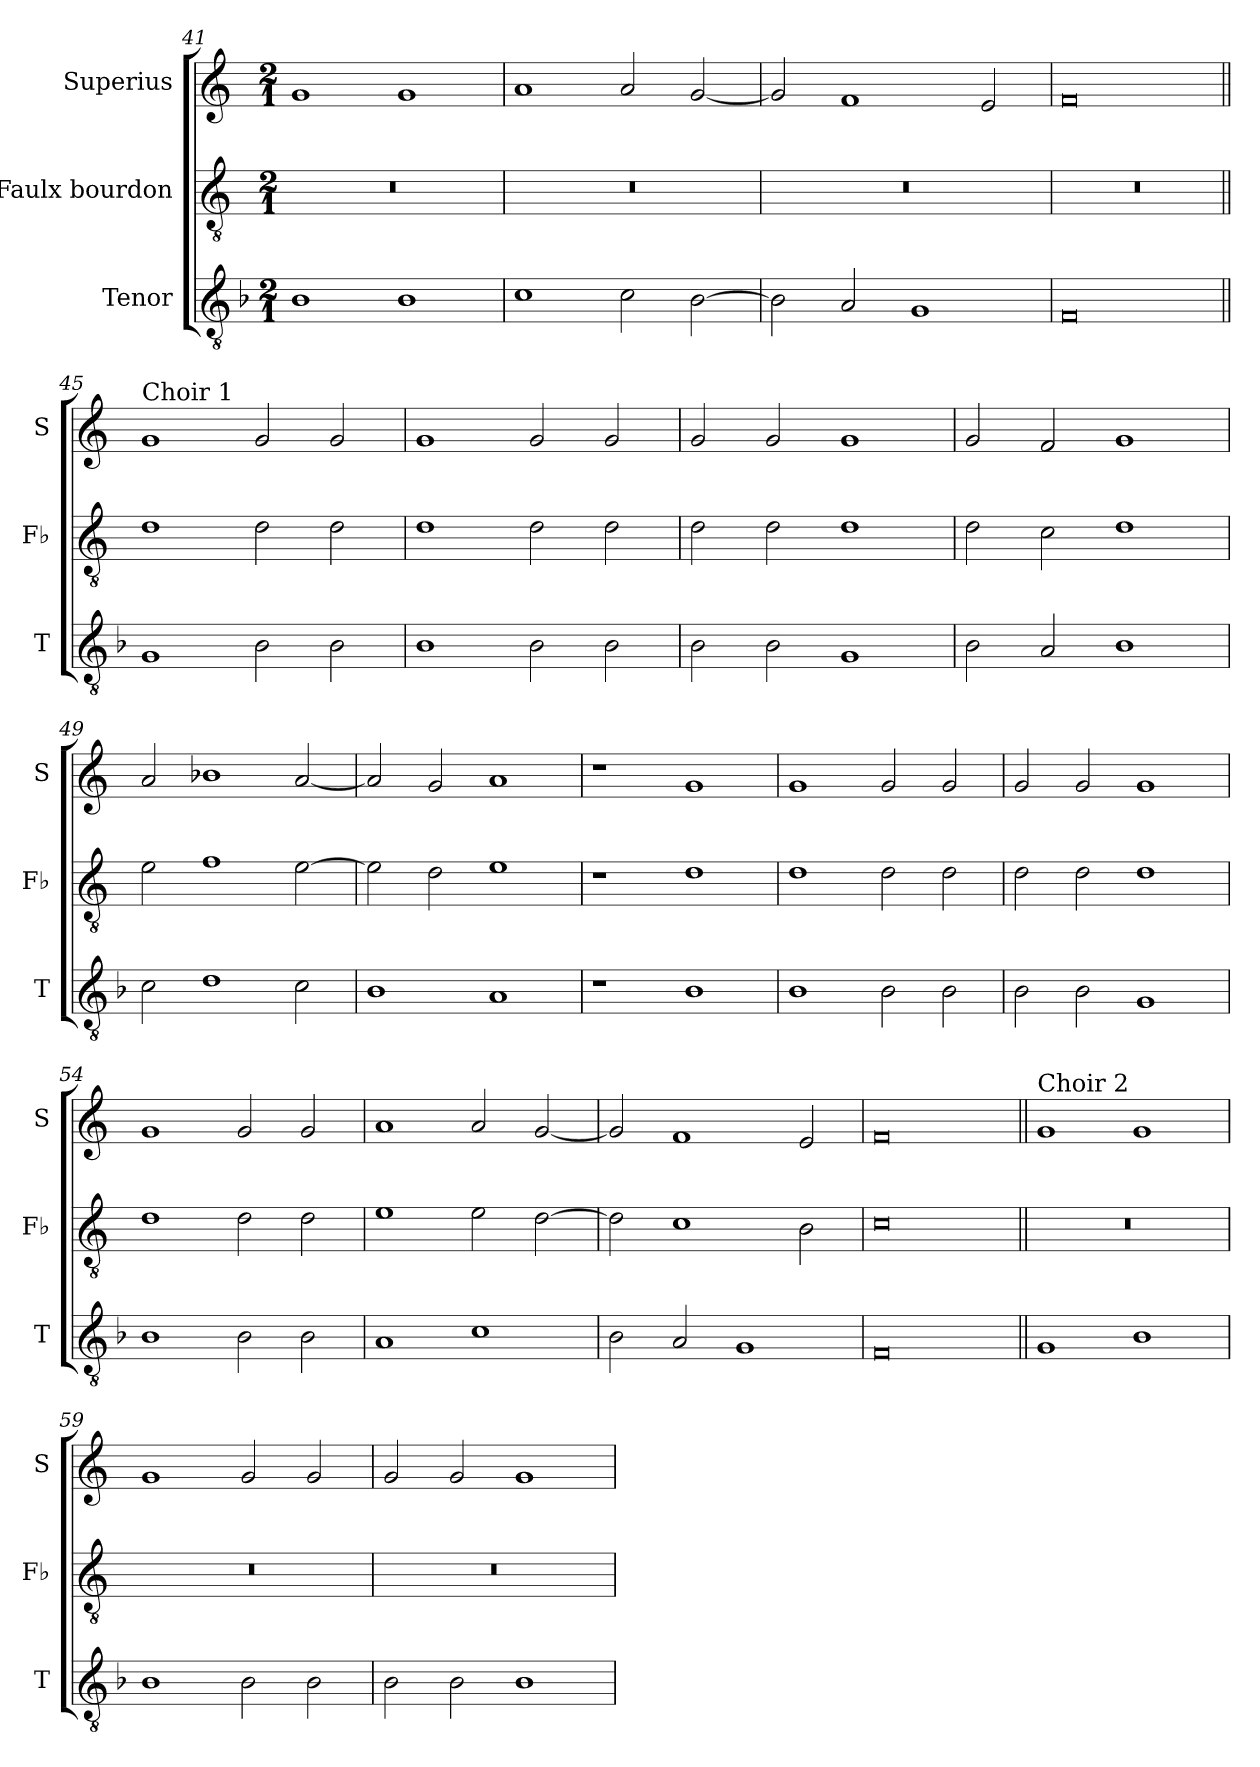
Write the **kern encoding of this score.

**kern	**kern	**kern
*part3	*part2	*part1
*staff3	*staff2	*staff1
*I"Tenor	*I"Faulx bourdon	*I"Superius
*I'T	*I'Fb	*I'S
*clefGv2	*clefGv2	*clefG2
*k[b-]	*k[]	*k[]
*M2/1	*M2/1	*M2/1
=41	=41	=41
1B-	0r	1g
1B-	.	1g
=42	=42	=42
1c	0r	1a
2c\	.	2a/
[2B-\	.	[2g/
=43	=43	=43
2B-\]	0r	2g/]
2A/	.	1f
1G	.	.
.	.	2e/
=44	=44	=44
0F	0r	0f
=45||	=45||	=45||
!	!	!LO:TX:a:t=Choir 1
1G	1d	1g
2B-\	2d\	2g/
2B-\	2d\	2g/
=46	=46	=46
1B-	1d	1g
2B-\	2d\	2g/
2B-\	2d\	2g/
=47	=47	=47
2B-\	2d\	2g/
2B-\	2d\	2g/
1G	1d	1g
=48	=48	=48
2B-\	2d\	2g/
2A/	2c\	2f/
1B-	1d	1g
=49	=49	=49
2c\	2e\	2a/
1d	1f	1b-X
2c\	[2e\	[2a/
=50	=50	=50
1B-	2e\]	2a/]
.	2d\	2g/
1A	1e	1a
=51	=51	=51
1r	1r	1r
1B-	1d	1g
=52	=52	=52
1B-	1d	1g
2B-\	2d\	2g/
2B-\	2d\	2g/
=53	=53	=53
2B-\	2d\	2g/
2B-\	2d\	2g/
1G	1d	1g
=54	=54	=54
1B-	1d	1g
2B-\	2d\	2g/
2B-\	2d\	2g/
=55	=55	=55
1A	1e	1a
1c	2e\	2a/
.	[2d\	[2g/
=56	=56	=56
2B-\	2d\]	2g/]
2A/	1c	1f
1G	.	.
.	2B\	2e/
=57	=57	=57
0F	0c	0f
=58||	=58||	=58||
!	!	!LO:TX:a:t=Choir 2
1G	0r	1g
1B-	.	1g
=59	=59	=59
1B-	0r	1g
2B-\	.	2g/
2B-\	.	2g/
=60	=60	=60
2B-\	0r	2g/
2B-\	.	2g/
1B-	.	1g
=	=	=
*-	*-	*-
